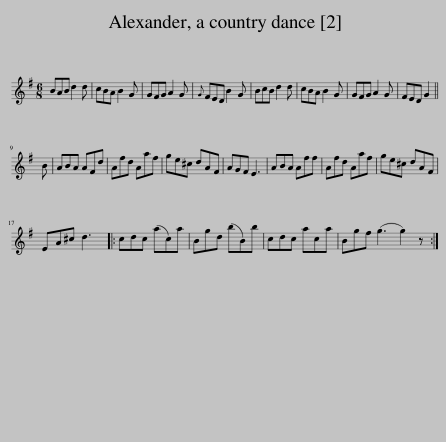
X:1
L:1/8
M:6/8
I:linebreak $
K:G
V:1 treble
V:1
 BAB d2 d | cBA B2 G | GFG A2 G |{G} FED B2 G | BcB d2 d | %5
 cBA B2 G | GFG A2 G | FED G2 ||$ B | ABA AFd | %10
 Afd Aaf | ge^c dAF | AGF E3 | ABA Aff | Afd Aaf | %15
 ge^c dAF |$ EA^c d3 |: cdc (ac)a | Bgd (bB)b | cdc aca | %20
 Bgf (g3 g2) z :| %21
